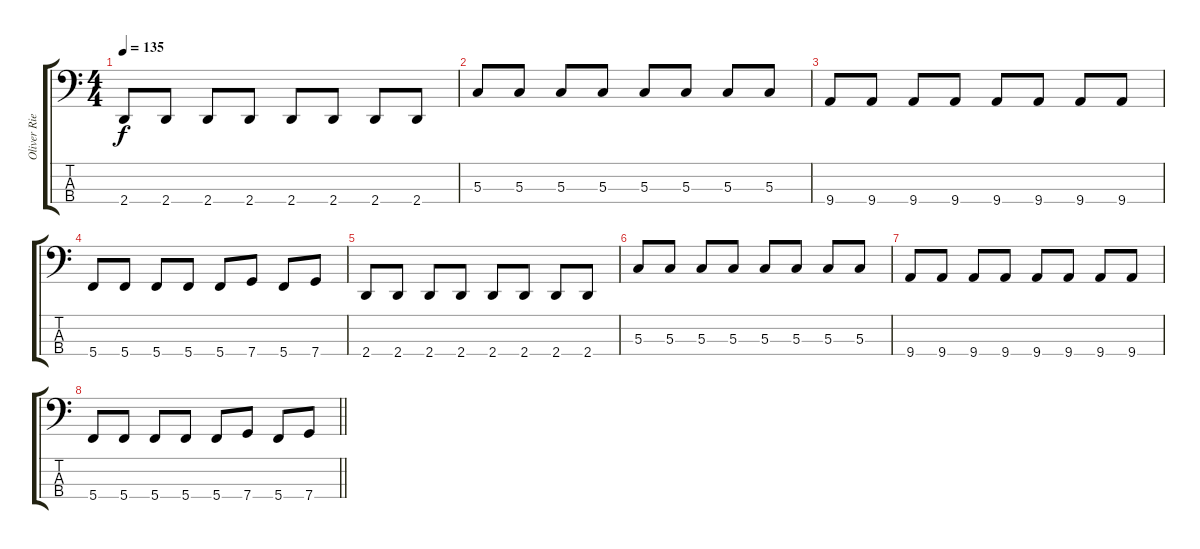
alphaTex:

\track ("Oliver Riedel" "Oliver Rie") {instrument electricbassfinger}
\staff {score tabs}
\tuning (F2 C2 G1 C1) {hide}
\ts (4 4)
\tempo 135
\clef f4
\ks c
2.4.8{dy f} 2.4.8 2.4.8 2.4.8 2.4.8 2.4.8 2.4.8 2.4.8 |
5.3.8 5.3.8 5.3.8 5.3.8 5.3.8 5.3.8 5.3.8 5.3.8 |
9.4.8 9.4.8 9.4.8 9.4.8 9.4.8 9.4.8 9.4.8 9.4.8 |
5.4.8 5.4.8 5.4.8 5.4.8 5.4.8 7.4.8 5.4.8 7.4.8 |
2.4.8 2.4.8 2.4.8 2.4.8 2.4.8 2.4.8 2.4.8 2.4.8 |
5.3.8 5.3.8 5.3.8 5.3.8 5.3.8 5.3.8 5.3.8 5.3.8 |
9.4.8 9.4.8 9.4.8 9.4.8 9.4.8 9.4.8 9.4.8 9.4.8 |
\barLineRight lightlight
5.4.8 5.4.8 5.4.8 5.4.8 5.4.8 7.4.8 5.4.8 7.4.8
